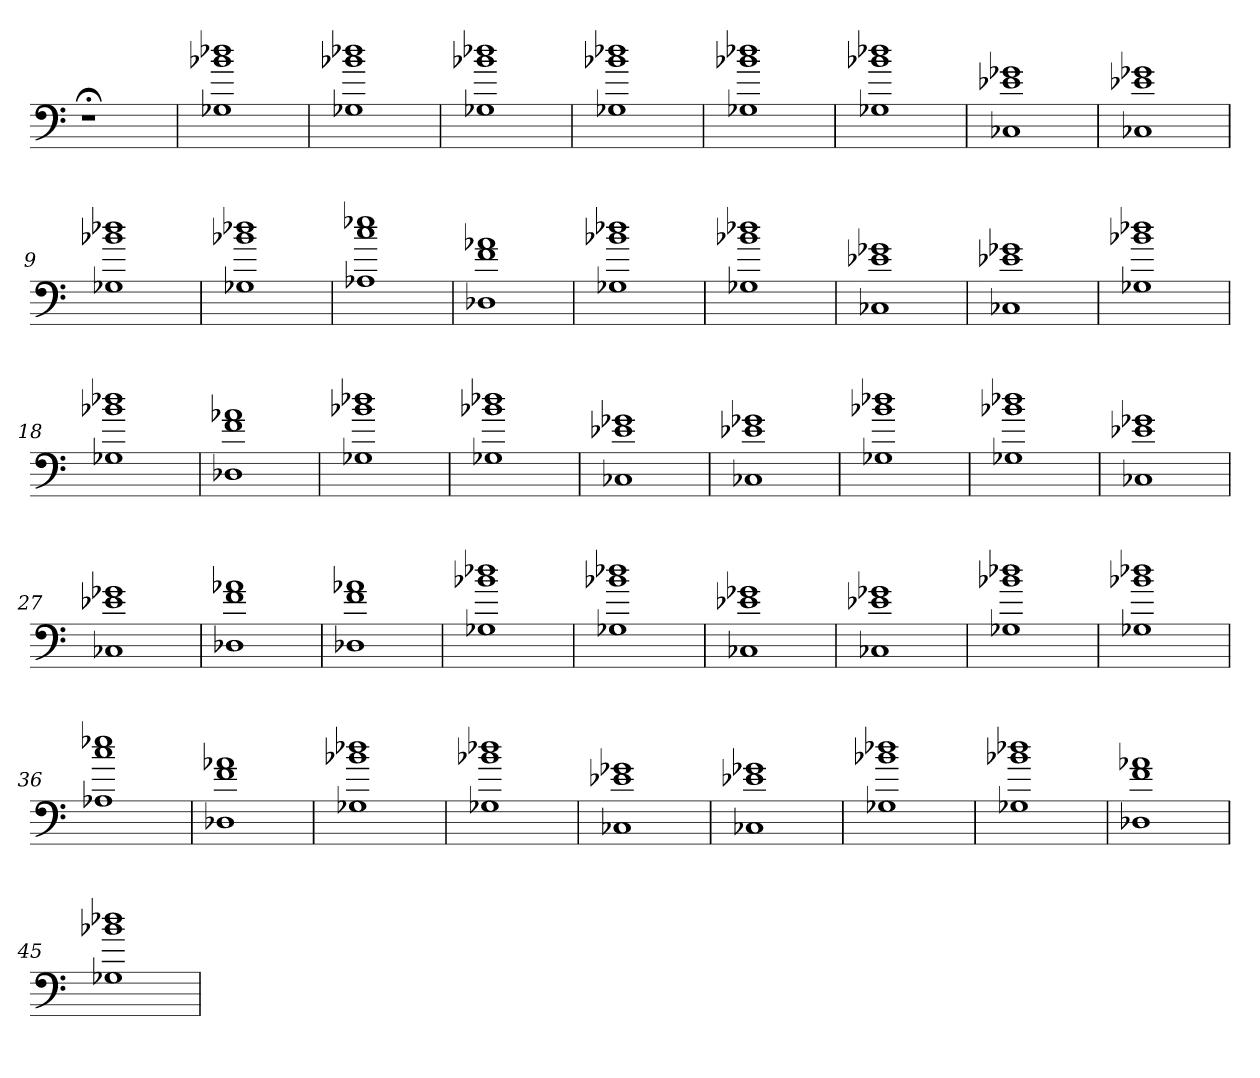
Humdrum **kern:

**kern
*part1
*staff1
=
1r;<
=1
1G-X 1b-X 1dd-X
=2
1G-X 1b-X 1dd-X
=3
1G-X 1b-X 1dd-X
=4
1G-X 1b-X 1dd-X
=5
1G-X 1b-X 1dd-X
=6
1G-X 1b-X 1dd-X
=7
1C-X 1e-X 1g-X
=8
1C-X 1e-X 1g-X
=9
1G-X 1b-X 1dd-X
=10
1G-X 1b-X 1dd-X
=11
1A-X 1cc 1ee-X
=12
1D-X 1f 1a-X
=13
1G-X 1b-X 1dd-X
=14
1G-X 1b-X 1dd-X
=15
1C-X 1e-X 1g-X
=16
1C-X 1e-X 1g-X
=17
1G-X 1b-X 1dd-X
=18
1G-X 1b-X 1dd-X
=19
1D-X 1f 1a-X
=20
1G-X 1b-X 1dd-X
=21
1G-X 1b-X 1dd-X
=22
1C-X 1e-X 1g-X
=23
1C-X 1e-X 1g-X
=24
1G-X 1b-X 1dd-X
=25
1G-X 1b-X 1dd-X
=26
1C-X 1e-X 1g-X
=27
1C-X 1e-X 1g-X
=28
1D-X 1f 1a-X
=29
1D-X 1f 1a-X
=30
1G-X 1b-X 1dd-X
=31
1G-X 1b-X 1dd-X
=32
1C-X 1e-X 1g-X
=33
1C-X 1e-X 1g-X
=34
1G-X 1b-X 1dd-X
=35
1G-X 1b-X 1dd-X
=36
1A-X 1cc 1ee-X
=37
1D-X 1f 1a-X
=38
1G-X 1b-X 1dd-X
=39
1G-X 1b-X 1dd-X
=40
1C-X 1e-X 1g-X
=41
1C-X 1e-X 1g-X
=42
1G-X 1b-X 1dd-X
=43
1G-X 1b-X 1dd-X
=44
1D-X 1f 1a-X
=45
1G-X 1b-X 1dd-X
=
*-
